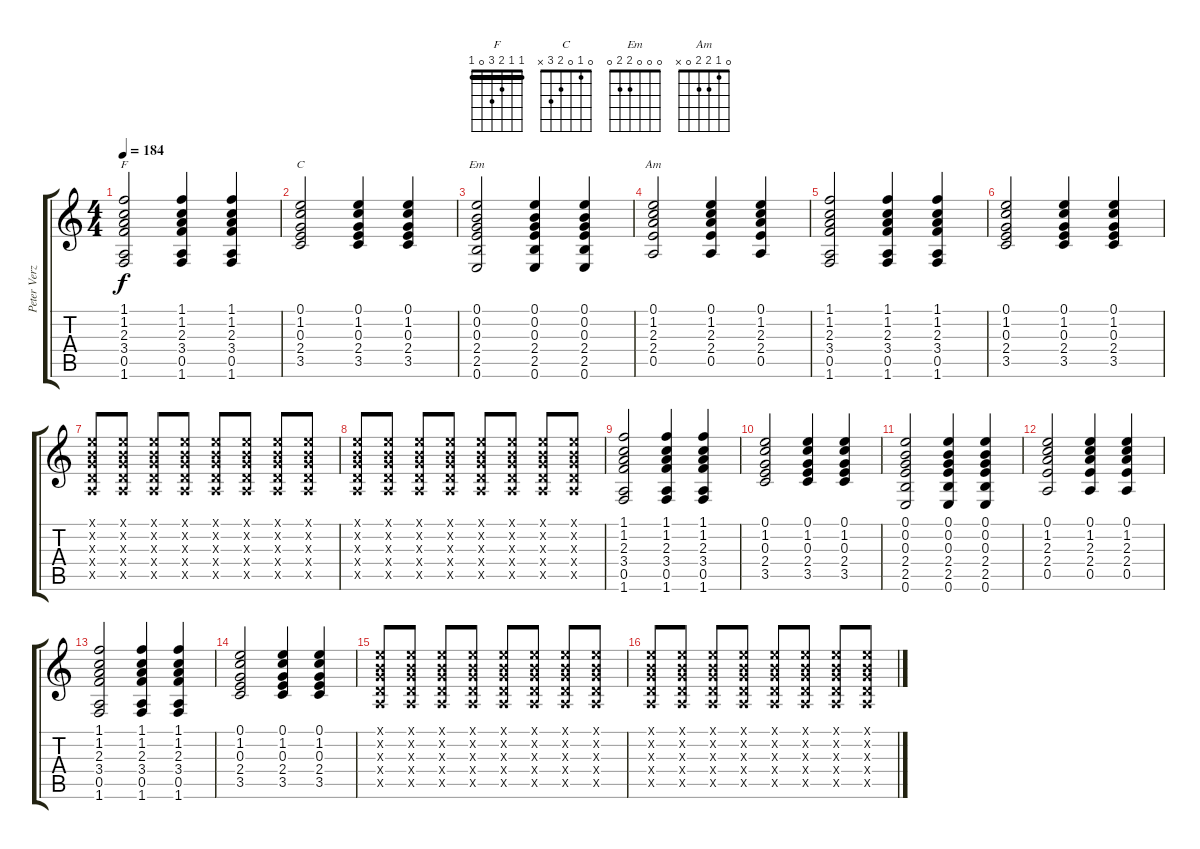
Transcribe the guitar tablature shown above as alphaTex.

\track ("Peter Verzerrt" "Peter Verz") {instrument overdrivenguitar}
\staff {score tabs}
\tuning (E4 B3 G3 D3 A2 E2) {hide}
\chord ("F" 1 1 2 3 0 1) {barre 1}
\chord ("C" 0 1 0 2 3 x)
\chord ("Em" 0 0 0 2 2 0)
\chord ("Am" 0 1 2 2 0 x)
\ts (4 4)
\tempo 184
\clef g2
\ks c
(1.1 1.2 2.3 3.4 0.5 1.6).2{ch "F" dy f} (1.1 1.2 2.3 3.4 0.5 1.6).4 (1.1 1.2 2.3 3.4 0.5 1.6).4 |
(0.1 1.2 0.3 2.4 3.5).2{ch "C"} (0.1 1.2 0.3 2.4 3.5).4 (0.1 1.2 0.3 2.4 3.5).4 |
(0.1 0.2 0.3 2.4 2.5 0.6).2{ch "Em"} (0.1 0.2 0.3 2.4 2.5 0.6).4 (0.1 0.2 0.3 2.4 2.5 0.6).4 |
(0.1 1.2 2.3 2.4 0.5).2{ch "Am"} (0.1 1.2 2.3 2.4 0.5).4 (0.1 1.2 2.3 2.4 0.5).4 |
(1.1 1.2 2.3 3.4 0.5 1.6).2 (1.1 1.2 2.3 3.4 0.5 1.6).4 (1.1 1.2 2.3 3.4 0.5 1.6).4 |
(0.1 1.2 0.3 2.4 3.5).2 (0.1 1.2 0.3 2.4 3.5).4 (0.1 1.2 0.3 2.4 3.5).4 |
(0.1{x} 0.2{x} 0.3{x} 0.4{x} 0.5{x}).8 (0.1{x} 0.2{x} 0.3{x} 0.4{x} 0.5{x}).8 (0.1{x} 0.2{x} 0.3{x} 0.4{x} 0.5{x}).8 (0.1{x} 0.2{x} 0.3{x} 0.4{x} 0.5{x}).8 (0.1{x} 0.2{x} 0.3{x} 0.4{x} 0.5{x}).8 (0.1{x} 0.2{x} 0.3{x} 0.4{x} 0.5{x}).8 (0.1{x} 0.2{x} 0.3{x} 0.4{x} 0.5{x}).8 (0.1{x} 0.2{x} 0.3{x} 0.4{x} 0.5{x}).8 |
(0.1{x} 0.2{x} 0.3{x} 0.4{x} 0.5{x}).8 (0.1{x} 0.2{x} 0.3{x} 0.4{x} 0.5{x}).8 (0.1{x} 0.2{x} 0.3{x} 0.4{x} 0.5{x}).8 (0.1{x} 0.2{x} 0.3{x} 0.4{x} 0.5{x}).8 (0.1{x} 0.2{x} 0.3{x} 0.4{x} 0.5{x}).8 (0.1{x} 0.2{x} 0.3{x} 0.4{x} 0.5{x}).8 (0.1{x} 0.2{x} 0.3{x} 0.4{x} 0.5{x}).8 (0.1{x} 0.2{x} 0.3{x} 0.4{x} 0.5{x}).8 |
(1.1 1.2 2.3 3.4 0.5 1.6).2 (1.1 1.2 2.3 3.4 0.5 1.6).4 (1.1 1.2 2.3 3.4 0.5 1.6).4 |
(0.1 1.2 0.3 2.4 3.5).2 (0.1 1.2 0.3 2.4 3.5).4 (0.1 1.2 0.3 2.4 3.5).4 |
(0.1 0.2 0.3 2.4 2.5 0.6).2 (0.1 0.2 0.3 2.4 2.5 0.6).4 (0.1 0.2 0.3 2.4 2.5 0.6).4 |
(0.1 1.2 2.3 2.4 0.5).2 (0.1 1.2 2.3 2.4 0.5).4 (0.1 1.2 2.3 2.4 0.5).4 |
(1.1 1.2 2.3 3.4 0.5 1.6).2 (1.1 1.2 2.3 3.4 0.5 1.6).4 (1.1 1.2 2.3 3.4 0.5 1.6).4 |
(0.1 1.2 0.3 2.4 3.5).2 (0.1 1.2 0.3 2.4 3.5).4 (0.1 1.2 0.3 2.4 3.5).4 |
(0.1{x} 0.2{x} 0.3{x} 0.4{x} 0.5{x}).8 (0.1{x} 0.2{x} 0.3{x} 0.4{x} 0.5{x}).8 (0.1{x} 0.2{x} 0.3{x} 0.4{x} 0.5{x}).8 (0.1{x} 0.2{x} 0.3{x} 0.4{x} 0.5{x}).8 (0.1{x} 0.2{x} 0.3{x} 0.4{x} 0.5{x}).8 (0.1{x} 0.2{x} 0.3{x} 0.4{x} 0.5{x}).8 (0.1{x} 0.2{x} 0.3{x} 0.4{x} 0.5{x}).8 (0.1{x} 0.2{x} 0.3{x} 0.4{x} 0.5{x}).8 |
(0.1{x} 0.2{x} 0.3{x} 0.4{x} 0.5{x}).8 (0.1{x} 0.2{x} 0.3{x} 0.4{x} 0.5{x}).8 (0.1{x} 0.2{x} 0.3{x} 0.4{x} 0.5{x}).8 (0.1{x} 0.2{x} 0.3{x} 0.4{x} 0.5{x}).8 (0.1{x} 0.2{x} 0.3{x} 0.4{x} 0.5{x}).8 (0.1{x} 0.2{x} 0.3{x} 0.4{x} 0.5{x}).8 (0.1{x} 0.2{x} 0.3{x} 0.4{x} 0.5{x}).8 (0.1{x} 0.2{x} 0.3{x} 0.4{x} 0.5{x}).8
